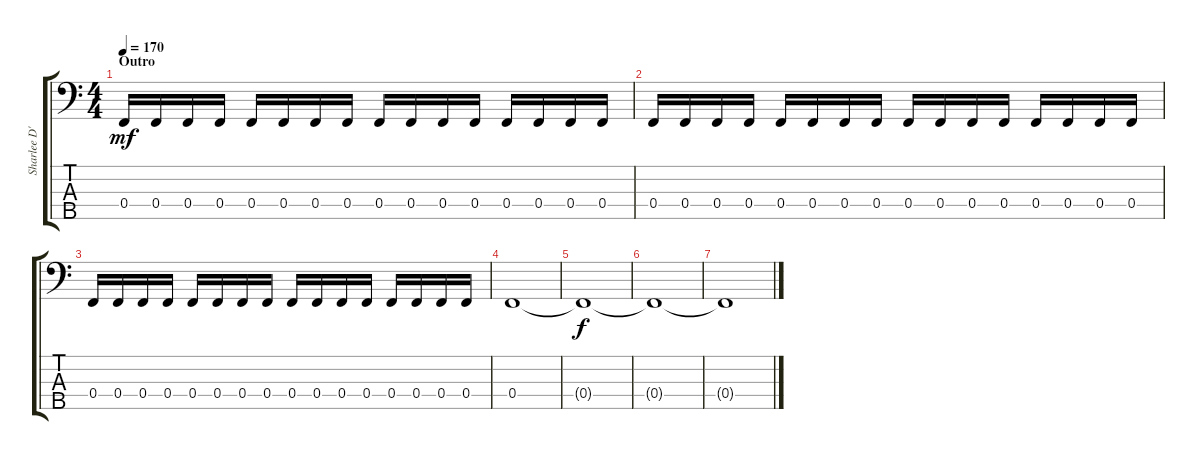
\track ("Sharlee D'Angelo" "Sharlee D'") {instrument electricbasspick}
\staff {score tabs}
\tuning (Ab2 Eb2 Bb1 F1 C1) {hide}
\ts (4 4)
\section ("" "Outro")
\tempo 170
\clef f4
\ks c
0.4.16{dy mf} 0.4.16 0.4.16 0.4.16 0.4.16 0.4.16 0.4.16 0.4.16 0.4.16 0.4.16 0.4.16 0.4.16 0.4.16 0.4.16 0.4.16 0.4.16 |
0.4.16 0.4.16 0.4.16 0.4.16 0.4.16 0.4.16 0.4.16 0.4.16 0.4.16 0.4.16 0.4.16 0.4.16 0.4.16 0.4.16 0.4.16 0.4.16 |
0.4.16 0.4.16 0.4.16 0.4.16 0.4.16 0.4.16 0.4.16 0.4.16 0.4.16 0.4.16 0.4.16 0.4.16 0.4.16 0.4.16 0.4.16 0.4.16 |
0.4.1{volume 0} |
0.4{t}.1{dy f} |
0.4{t}.1 |
0.4{t}.1
